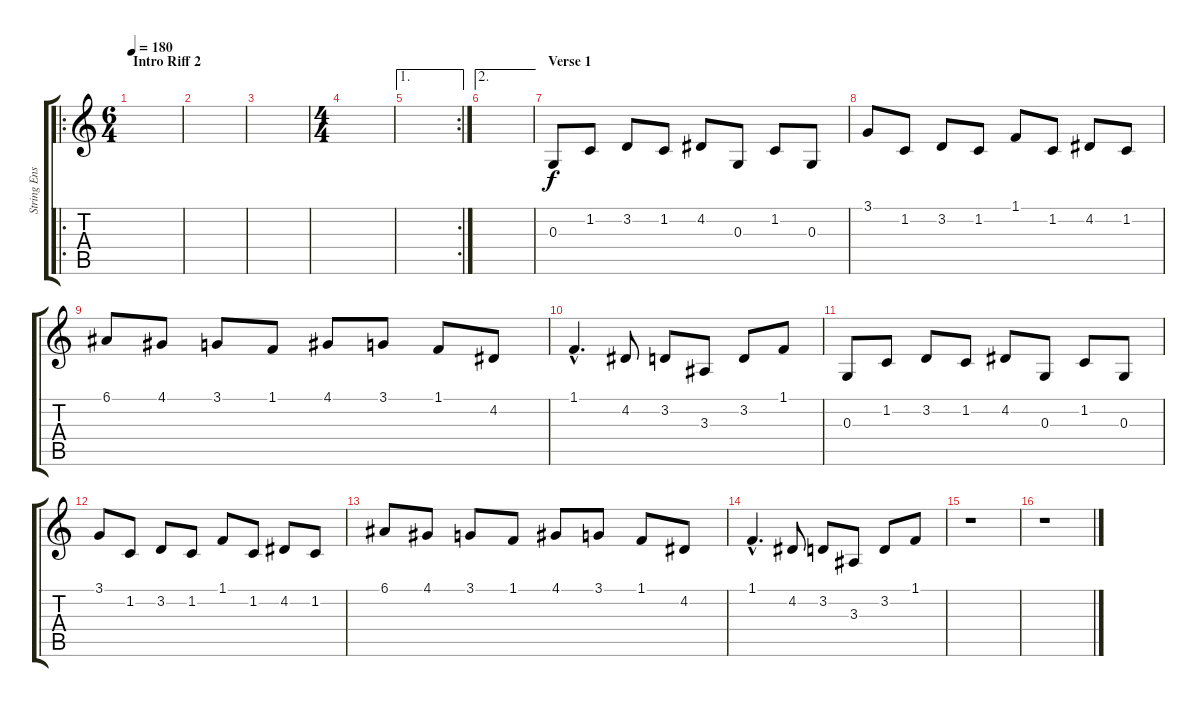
\track ("String Ensemble 2" "String Ens") {instrument stringensemble1}
\staff {score tabs}
\tuning (E4 B3 G3 D3 A2 E2) {hide}
\ro
\ts (6 4)
\section ("" "Intro Riff 2")
\tempo 180
\clef g2
\ks c
|
|
|
\ts (4 4)
|
\ae 1
\rc 2
|
\ae 2
|
\section ("" "Verse 1")
0.3.8 1.2.8 3.2.8 1.2.8 4.2.8 0.3.8 1.2.8 0.3.8 |
3.1.8 1.2.8 3.2.8 1.2.8 1.1.8 1.2.8 4.2.8 1.2.8 |
6.1.8 4.1.8 3.1.8 1.1.8 4.1.8 3.1.8 1.1.8 4.2.8 |
1.1{hac}.4{d} 4.2.8 3.2.8 3.3.8 3.2.8 1.1.8 |
0.3.8 1.2.8 3.2.8 1.2.8 4.2.8 0.3.8 1.2.8 0.3.8 |
3.1.8 1.2.8 3.2.8 1.2.8 1.1.8 1.2.8 4.2.8 1.2.8 |
6.1.8 4.1.8 3.1.8 1.1.8 4.1.8 3.1.8 1.1.8 4.2.8 |
1.1{hac}.4{d} 4.2.8 3.2.8 3.3.8 3.2.8 1.1.8 |
r.1 |
r.1
